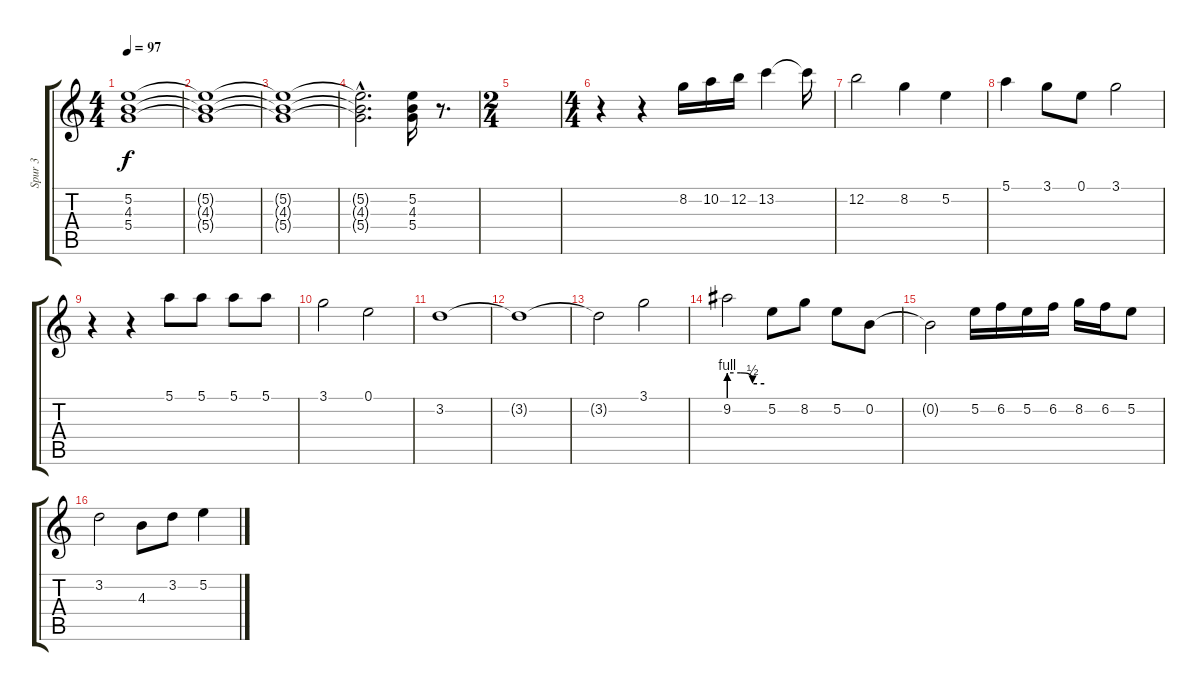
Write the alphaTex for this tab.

\track ("Spur 3" "Spur 3") {instrument distortionguitar}
\staff {score tabs}
\tuning (E4 B3 G3 D3 A2 E2) {hide}
\ts (4 4)
\tempo 97
\clef g2
\ks c
(5.2{t} 4.3{t} 5.4{t}).1{dy f} |
(5.2{t} 4.3{t} 5.4{t}).1 |
(5.2{t} 4.3{t} 5.4{t}).1 |
(5.2{hac t} 4.3{hac t} 5.4{hac t}).2{d} (5.2 4.3 5.4).16 r.8{d} |
\ts (2 4)
|
\ts (4 4)
r.4 r.4 8.2.16 10.2.16 12.2.16 13.2.4 13.2{t}.16 |
12.2.2 8.2.4 5.2.4 |
5.1.4 3.1.8 0.1.8 3.1.2 |
r.4 r.4 5.1.8 5.1.8 5.1.8 5.1.8 |
3.1.2 0.1.2 |
3.2.1 |
3.2{t}.1 |
3.2{t}.2 3.1.2 |
9.2{be (custom 0 4 20 4 40 2 60 2)}.2 5.2.8 8.2.8 5.2.8 0.2.8 |
0.2{t}.2 5.2.16 6.2.16 5.2.16 6.2.16 8.2.16 6.2.16 5.2.8 |
3.2.2 4.3.8 3.2.8 5.2.4
